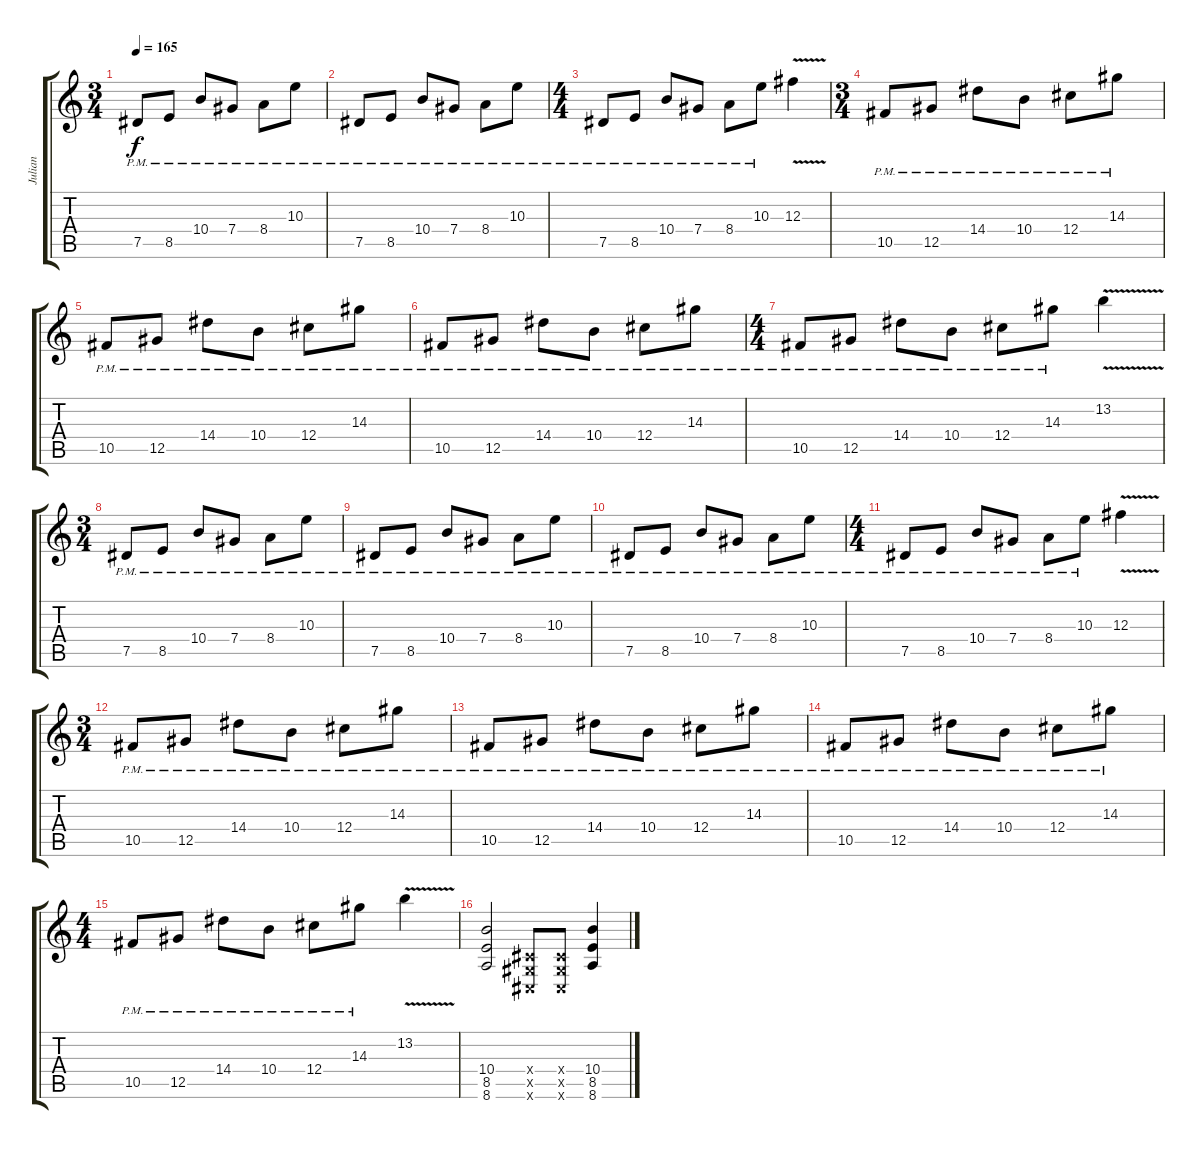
\track ("Julian" "Julian") {instrument overdrivenguitar}
\staff {score tabs}
\tuning (Eb4 Bb3 Gb3 Db3 Ab2 Db2) {hide}
\ts (3 4)
\tempo 165
\clef g2
\ks c
7.5{pm}.8{dy f} 8.5{pm}.8 10.4{pm}.8 7.4{pm}.8 8.4{pm}.8 10.3{pm}.8 |
7.5{pm}.8 8.5{pm}.8 10.4{pm}.8 7.4{pm}.8 8.4{pm}.8 10.3{pm}.8 |
\ts (4 4)
7.5{pm}.8 8.5{pm}.8 10.4{pm}.8 7.4{pm}.8 8.4{pm}.8 10.3{pm}.8 12.3{v}.4 |
\ts (3 4)
10.5{pm}.8 12.5{pm}.8 14.4{pm}.8 10.4{pm}.8 12.4{pm}.8 14.3{pm}.8 |
10.5{pm}.8 12.5{pm}.8 14.4{pm}.8 10.4{pm}.8 12.4{pm}.8 14.3{pm}.8 |
10.5{pm}.8 12.5{pm}.8 14.4{pm}.8 10.4{pm}.8 12.4{pm}.8 14.3{pm}.8 |
\ts (4 4)
10.5{pm}.8 12.5{pm}.8 14.4{pm}.8 10.4{pm}.8 12.4{pm}.8 14.3{pm}.8 13.2{v}.4 |
\ts (3 4)
7.5{pm}.8 8.5{pm}.8 10.4{pm}.8 7.4{pm}.8 8.4{pm}.8 10.3{pm}.8 |
7.5{pm}.8 8.5{pm}.8 10.4{pm}.8 7.4{pm}.8 8.4{pm}.8 10.3{pm}.8 |
7.5{pm}.8 8.5{pm}.8 10.4{pm}.8 7.4{pm}.8 8.4{pm}.8 10.3{pm}.8 |
\ts (4 4)
7.5{pm}.8 8.5{pm}.8 10.4{pm}.8 7.4{pm}.8 8.4{pm}.8 10.3{pm}.8 12.3{v}.4 |
\ts (3 4)
10.5{pm}.8 12.5{pm}.8 14.4{pm}.8 10.4{pm}.8 12.4{pm}.8 14.3{pm}.8 |
10.5{pm}.8 12.5{pm}.8 14.4{pm}.8 10.4{pm}.8 12.4{pm}.8 14.3{pm}.8 |
10.5{pm}.8 12.5{pm}.8 14.4{pm}.8 10.4{pm}.8 12.4{pm}.8 14.3{pm}.8 |
\ts (4 4)
10.5{pm}.8 12.5{pm}.8 14.4{pm}.8 10.4{pm}.8 12.4{pm}.8 14.3{pm}.8 13.2{v}.4 |
(10.4 8.5 8.6).2 (0.4{x} 0.5{x} 0.6{x}).8 (0.4{x} 0.5{x} 0.6{x}).8 (10.4 8.5 8.6).4
